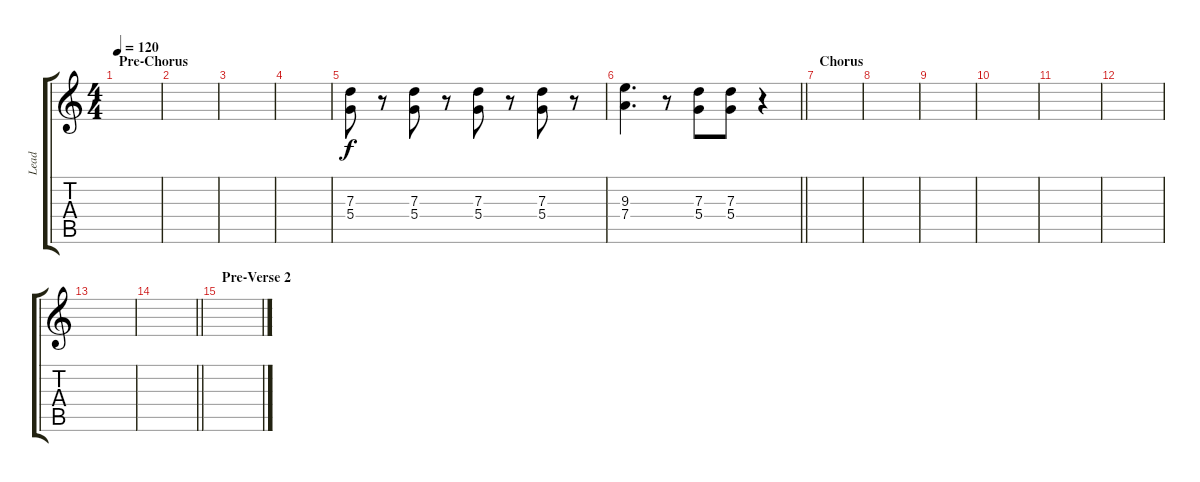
\track ("Lead" "Lead") {instrument overdrivenguitar}
\staff {score tabs}
\tuning (E4 B3 G3 D3 A2 E2) {hide}
\ts (4 4)
\section ("" "Pre-Chorus")
\tempo 120
\clef g2
\ks c
|
|
|
|
(7.3 5.4).8 r.8 (7.3 5.4).8 r.8 (7.3 5.4).8 r.8 (7.3 5.4).8 r.8 |
\barLineRight lightlight
(9.3 7.4).4{d} r.8 (7.3 5.4).8 (7.3 5.4).8 r.4 |
\section ("" "Chorus")
|
|
|
|
|
|
|
\barLineRight lightlight
|
\section ("" "Pre-Verse 2")
